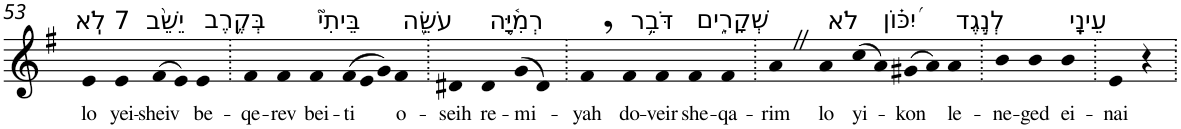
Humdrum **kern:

**kern	**text
*part1	*part1
*staff1	*staff1
*I"Piano	*
*I'Pno	*
!!LO:PB:g=z
*clefG2	*
*k[f#]	*
*G:	*
=53	=53
!LO:TX:a:t=7 לֹֽא	!
!	!LO:LY:b
4e	lo
!LO:TX:a:t=יֵשֵׁ֨ב	!
!	!LO:LY:b
4e	yei-
!	!LO:LY:b
(>8f#	-sheiv
8e)	.
!LO:TX:a:t=בְּקֶ֥רֶב	!
!	!LO:LY:b
4e	be-
=54.	=54.
!	!LO:LY:b
4f#	-qe-
!	!LO:LY:b
4f#	-rev
!LO:TX:a:t=בֵּיתִי֮	!
!	!LO:LY:b
4f#	bei-
*Xtuplet	*
!	!LO:LY:b
(>12f#	-ti
12e	.
12g)	.
!LO:TX:a:t=עֹשֵׂ֪ה	!
!	!LO:LY:b
4f#	o-
=55.	=55.
!	!LO:LY:b
4d#X	-seih
!LO:TX:a:t=רְמִ֫יָּ֥ה	!
!	!LO:LY:b
4d#	re-
!	!LO:LY:b
(>8g	-mi-
8d#)	.
=56.	=56.
!	!LO:LY:b
4f#,	-yah
!LO:TX:a:t=דֹּבֵ֥ר	!
!	!LO:LY:b
4f#	do-
!	!LO:LY:b
4f#	-veir
!LO:TX:a:t=שְׁקָרִ֑ים	!
!	!LO:LY:b
4f#	she-
!	!LO:LY:b
4f#	-qa-
=57.	=57.
!	!LO:LY:b
4aZ	-rim
!LO:TX:a:t=לֹא	!
!	!LO:LY:b
4a	lo
!LO:TX:a:t=יִ֝כּ֗וֹן	!
!	!LO:LY:b
(>8cc	yi-
8a)	.
!	!LO:LY:b
(>8g#X	-kon
8a)	.
!LO:TX:a:t=לְנֶ֣גֶד	!
!	!LO:LY:b
4a	le-
=58.	=58.
!	!LO:LY:b
4b	-ne-
!	!LO:LY:b
4b	-ged
!LO:TX:a:t=עֵינָֽי	!
!	!LO:LY:b
4b	ei-
=59.	=59.
!	!LO:LY:b
4e	-nai
4r	.
=.	=.
*-	*-
